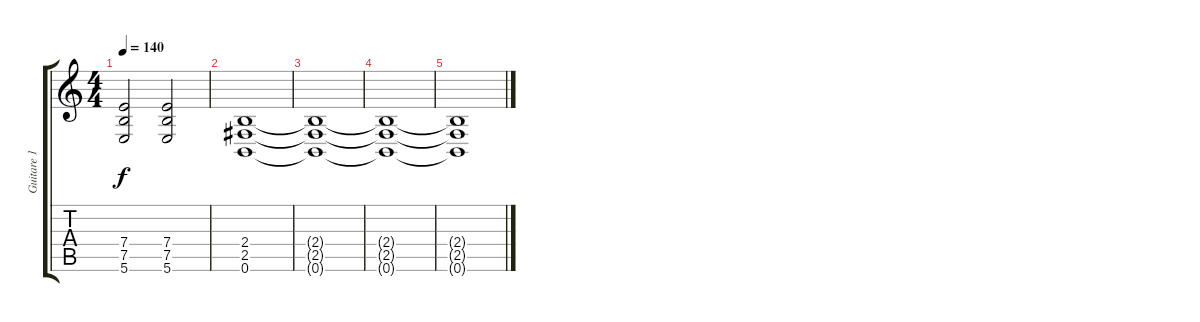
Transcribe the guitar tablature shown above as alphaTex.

\track ("Guitare 1" "Guitare 1") {instrument distortionguitar}
\staff {score tabs}
\tuning (B3 Gb3 D3 A2 E2 B1) {hide}
\ts (4 4)
\tempo 140
\clef g2
\ks c
(7.4 7.5 5.6).2{dy f} (7.4 7.5 5.6).2 |
(2.4 2.5 0.6).1{volume 3} |
(2.4{t} 2.5{t} 0.6{t}).1 |
(2.4{t} 2.5{t} 0.6{t}).1 |
(2.4{t} 2.5{t} 0.6{t}).1
